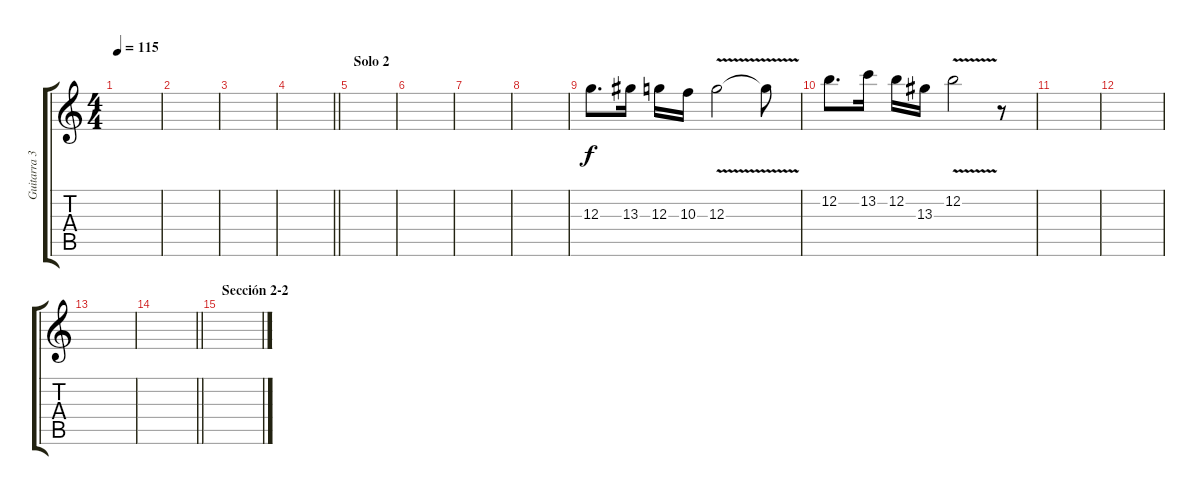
\track ("Guitarra 3" "Guitarra 3") {instrument distortionguitar}
\staff {score tabs}
\tuning (E4 B3 G3 D3 A2 E2) {hide}
\ts (4 4)
\tempo 115
\clef g2
\ks c
|
|
|
\barLineRight lightlight
|
\section ("" "Solo 2")
|
|
|
|
12.3.8{d dy f} 13.3.16 12.3.16 10.3.16 12.3{v}.2 12.3{t}.8 |
12.2.8{d} 13.2.16 12.2.16 13.3.16 12.2{v}.2 r.8 |
|
|
|
\barLineRight lightlight
|
\section ("" "Sección 2-2")
